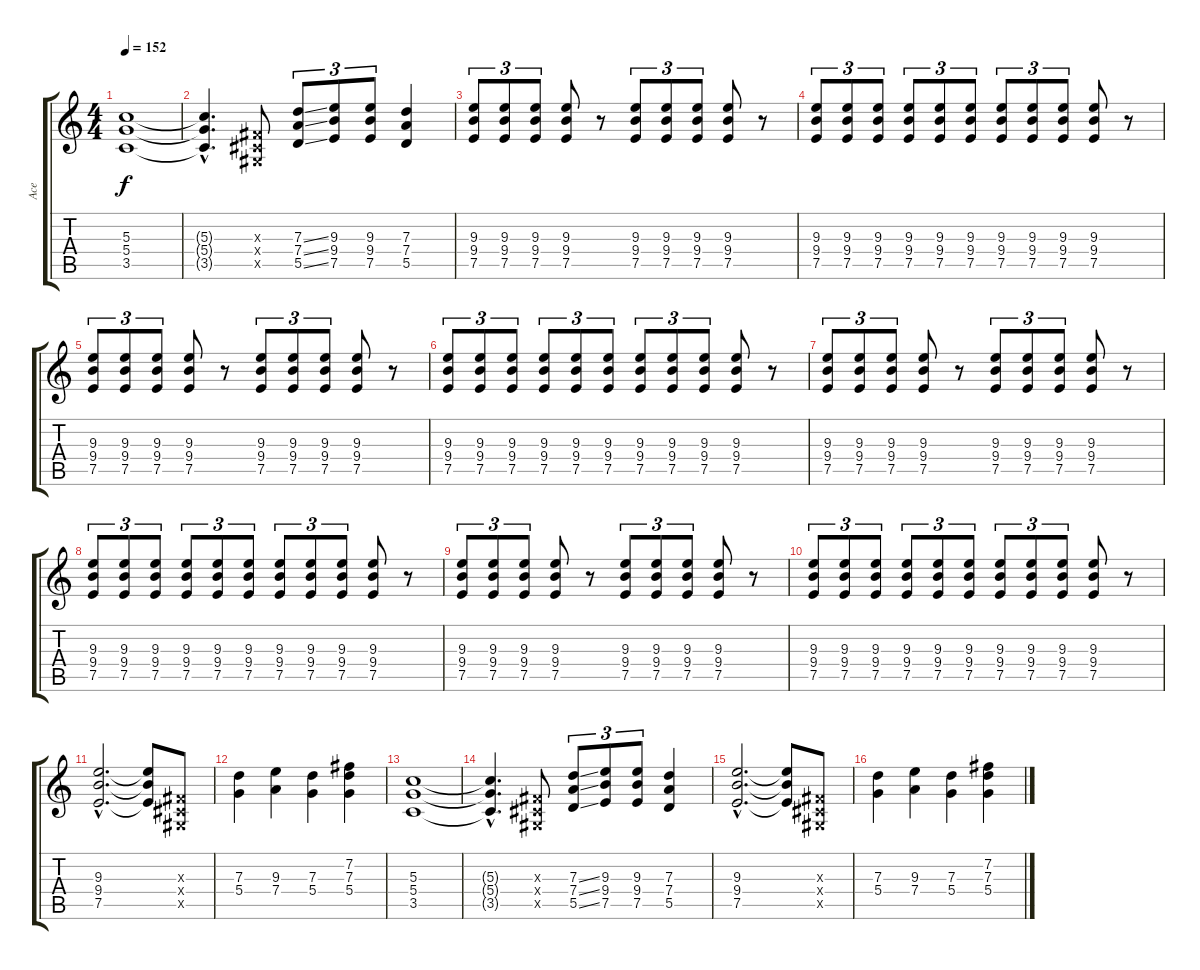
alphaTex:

\track ("Ace" "Ace") {instrument overdrivenguitar}
\staff {score tabs}
\tuning (E4 B3 G3 D3 A2 E2) {hide}
\ts (4 4)
\tempo 152
\clef g2
\ks c
(5.3 5.4 3.5).1{dy f} |
(5.3{hac t} 5.4{hac t} 3.5{hac t}).4{d} (-1.3{x} -1.4{x} -1.5{x}).8 (7.3{ss} 7.4{ss} 5.5{ss}).8{tu (3 2)} (9.3 9.4 7.5).8{tu (3 2)} (9.3 9.4 7.5).8{tu (3 2)} (7.3 7.4 5.5).4 |
(9.3 9.4 7.5).8{tu (3 2)} (9.3 9.4 7.5).8{tu (3 2)} (9.3 9.4 7.5).8{tu (3 2)} (9.3 9.4 7.5).8 r.8 (9.3 9.4 7.5).8{tu (3 2)} (9.3 9.4 7.5).8{tu (3 2)} (9.3 9.4 7.5).8{tu (3 2)} (9.3 9.4 7.5).8 r.8 |
(9.3 9.4 7.5).8{tu (3 2)} (9.3 9.4 7.5).8{tu (3 2)} (9.3 9.4 7.5).8{tu (3 2)} (9.3 9.4 7.5).8{tu (3 2)} (9.3 9.4 7.5).8{tu (3 2)} (9.3 9.4 7.5).8{tu (3 2)} (9.3 9.4 7.5).8{tu (3 2)} (9.3 9.4 7.5).8{tu (3 2)} (9.3 9.4 7.5).8{tu (3 2)} (9.3 9.4 7.5).8 r.8 |
(9.3 9.4 7.5).8{tu (3 2)} (9.3 9.4 7.5).8{tu (3 2)} (9.3 9.4 7.5).8{tu (3 2)} (9.3 9.4 7.5).8 r.8 (9.3 9.4 7.5).8{tu (3 2)} (9.3 9.4 7.5).8{tu (3 2)} (9.3 9.4 7.5).8{tu (3 2)} (9.3 9.4 7.5).8 r.8 |
(9.3 9.4 7.5).8{tu (3 2)} (9.3 9.4 7.5).8{tu (3 2)} (9.3 9.4 7.5).8{tu (3 2)} (9.3 9.4 7.5).8{tu (3 2)} (9.3 9.4 7.5).8{tu (3 2)} (9.3 9.4 7.5).8{tu (3 2)} (9.3 9.4 7.5).8{tu (3 2)} (9.3 9.4 7.5).8{tu (3 2)} (9.3 9.4 7.5).8{tu (3 2)} (9.3 9.4 7.5).8 r.8 |
(9.3 9.4 7.5).8{tu (3 2)} (9.3 9.4 7.5).8{tu (3 2)} (9.3 9.4 7.5).8{tu (3 2)} (9.3 9.4 7.5).8 r.8 (9.3 9.4 7.5).8{tu (3 2)} (9.3 9.4 7.5).8{tu (3 2)} (9.3 9.4 7.5).8{tu (3 2)} (9.3 9.4 7.5).8 r.8 |
(9.3 9.4 7.5).8{tu (3 2)} (9.3 9.4 7.5).8{tu (3 2)} (9.3 9.4 7.5).8{tu (3 2)} (9.3 9.4 7.5).8{tu (3 2)} (9.3 9.4 7.5).8{tu (3 2)} (9.3 9.4 7.5).8{tu (3 2)} (9.3 9.4 7.5).8{tu (3 2)} (9.3 9.4 7.5).8{tu (3 2)} (9.3 9.4 7.5).8{tu (3 2)} (9.3 9.4 7.5).8 r.8 |
(9.3 9.4 7.5).8{tu (3 2)} (9.3 9.4 7.5).8{tu (3 2)} (9.3 9.4 7.5).8{tu (3 2)} (9.3 9.4 7.5).8 r.8 (9.3 9.4 7.5).8{tu (3 2)} (9.3 9.4 7.5).8{tu (3 2)} (9.3 9.4 7.5).8{tu (3 2)} (9.3 9.4 7.5).8 r.8 |
(9.3 9.4 7.5).8{tu (3 2)} (9.3 9.4 7.5).8{tu (3 2)} (9.3 9.4 7.5).8{tu (3 2)} (9.3 9.4 7.5).8{tu (3 2)} (9.3 9.4 7.5).8{tu (3 2)} (9.3 9.4 7.5).8{tu (3 2)} (9.3 9.4 7.5).8{tu (3 2)} (9.3 9.4 7.5).8{tu (3 2)} (9.3 9.4 7.5).8{tu (3 2)} (9.3 9.4 7.5).8 r.8 |
(9.3{hac} 9.4{hac} 7.5{hac}).2{d} (9.3{t} 9.4{t} 7.5{t}).8 (-1.3{x} -1.4{x} -1.5{x}).8 |
(7.3 5.4).4 (9.3 7.4).4 (7.3 5.4).4 (7.2 7.3 5.4).4 |
(5.3 5.4 3.5).1 |
(5.3{hac t} 5.4{hac t} 3.5{hac t}).4{d} (-1.3{x} -1.4{x} -1.5{x}).8 (7.3{ss} 7.4{ss} 5.5{ss}).8{tu (3 2)} (9.3 9.4 7.5).8{tu (3 2)} (9.3 9.4 7.5).8{tu (3 2)} (7.3 7.4 5.5).4 |
(9.3{hac} 9.4{hac} 7.5{hac}).2{d} (9.3{t} 9.4{t} 7.5{t}).8 (-1.3{x} -1.4{x} -1.5{x}).8 |
(7.3 5.4).4 (9.3 7.4).4 (7.3 5.4).4 (7.2 7.3 5.4).4
